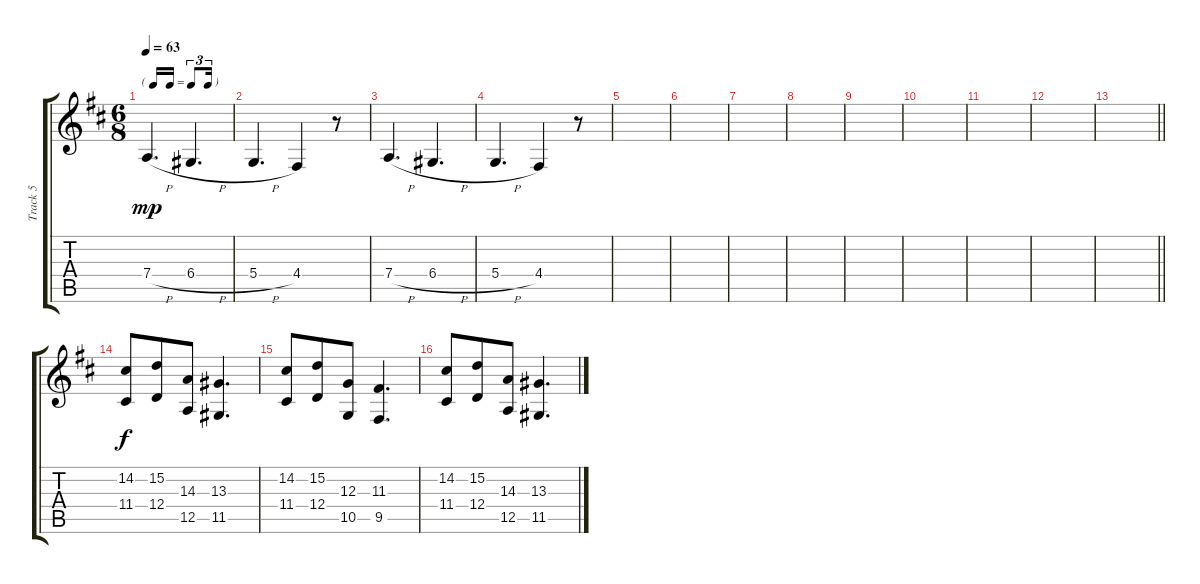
\track ("Track 5" "Track 5") {instrument acousticgrandpiano}
\staff {score tabs}
\tuning (E4 B3 G3 D3 A2 E2) {hide}
\ts (6 8)
\tf triplet16th
\tempo 63
\clef g2
\ks bminor
7.4{h}.4{d dy mp volume 7 instrument choiraahs} 6.4{h}.4{d} |
5.4{h}.4{d} 4.4.4 r.8 |
7.4{h}.4{d volume 7 instrument choiraahs} 6.4{h}.4{d} |
5.4{h}.4{d} 4.4.4 r.8 |
|
|
|
|
|
|
|
|
\barLineRight lightlight
|
(14.2 11.4).8{dy f volume 8 instrument acousticgrandpiano} (15.2 12.4).8 (14.3 12.5).8 (13.3 11.5).4{d} |
(14.2 11.4).8 (15.2 12.4).8 (12.3 10.5).8 (11.3 9.5).4{d} |
(14.2 11.4).8 (15.2 12.4).8 (14.3 12.5).8 (13.3 11.5).4{d}
